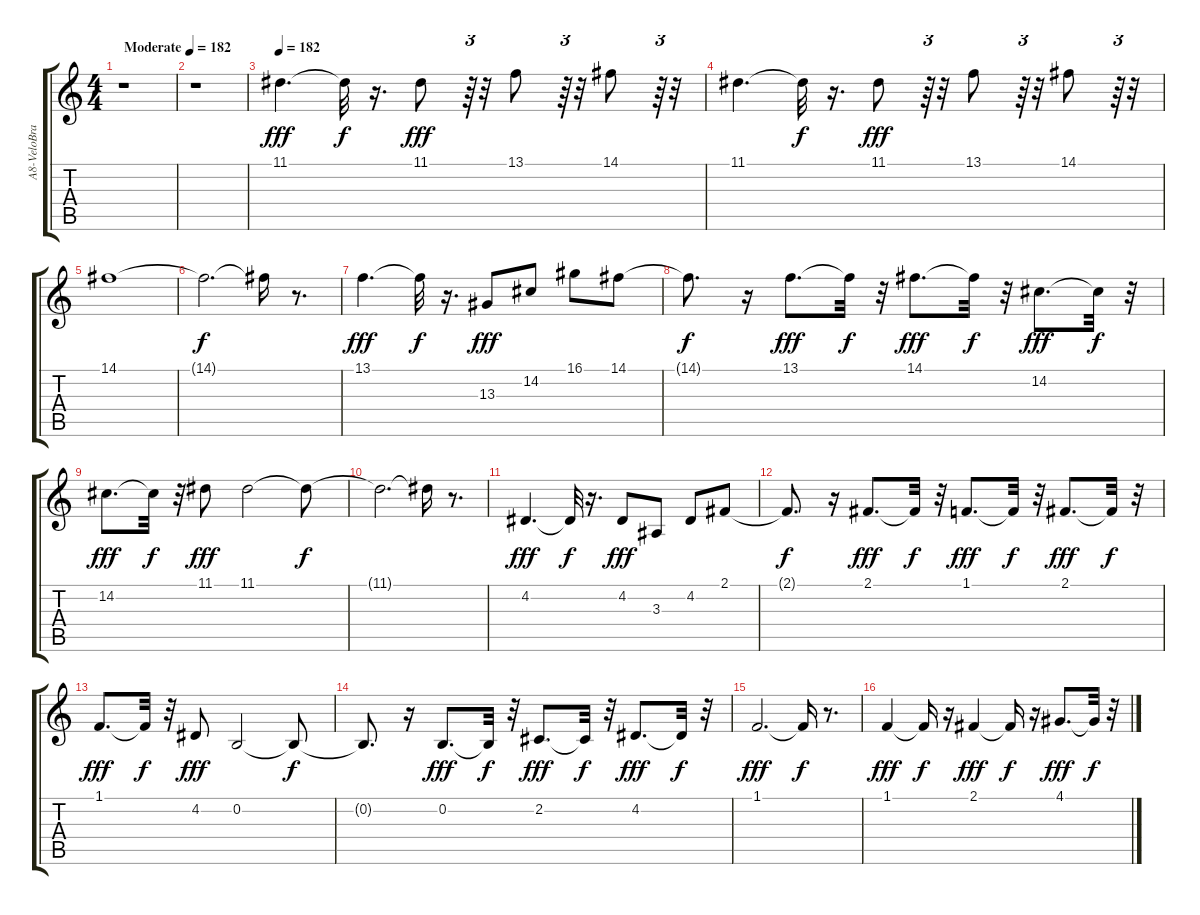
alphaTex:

\track ("A8-VeloBrass 2 " "A8-VeloBra") {instrument synthbrass2}
\staff {score tabs}
\tuning (E4 B3 G3 D3 A2 E2) {hide}
\ts (4 4)
\tempo (182 "Moderate")
\clef g2
\ks c
r.1{dy fff instrument synthbrass2} |
r.1 |
\tempo 182
11.1.4{d} 11.1{t}.32{dy f} r.16{d} 11.1.8{dy fff} r.64{tu (3 2)} r.32 13.1.8 r.64{tu (3 2)} r.32 14.1.8 r.64{tu (3 2)} r.32 |
11.1.4{d} 11.1{t}.32{dy f} r.16{d} 11.1.8{dy fff} r.64{tu (3 2)} r.32 13.1.8 r.64{tu (3 2)} r.32 14.1.8 r.64{tu (3 2)} r.32 |
14.1.1 |
14.1{t}.2{d dy f} 14.1{t}.16 r.8{d} |
13.1.4{d dy fff} 13.1{t}.32{dy f} r.16{d} 13.3.8{dy fff} 14.2.8 16.1.8 14.1.8 |
14.1{t}.8{d dy f} r.16 13.1.8{d dy fff} 13.1{t}.32{dy f} r.32 14.1.8{d dy fff} 14.1{t}.32{dy f} r.32 14.2.8{d dy fff} 14.2{t}.32{dy f} r.32 |
14.2.8{d dy fff} 14.2{t}.32{dy f} r.32 11.1.8{dy fff} 11.1.2 11.1{t}.8{dy f} |
11.1{t}.2{d} 11.1{t}.16 r.8{d} |
4.2.4{d dy fff} 4.2{t}.32{dy f} r.16{d} 4.2.8{dy fff} 3.3.8 4.2.8 2.1.8 |
2.1{t}.8{d dy f} r.16 2.1.8{d dy fff} 2.1{t}.32{dy f} r.32 1.1.8{d dy fff} 1.1{t}.32{dy f} r.32 2.1.8{d dy fff} 2.1{t}.32{dy f} r.32 |
1.1.8{d dy fff} 1.1{t}.32{dy f} r.32 4.2.8{dy fff} 0.2.2 0.2{t}.8{dy f} |
0.2{t}.8{d} r.16 0.2.8{d dy fff} 0.2{t}.32{dy f} r.32 2.2.8{d dy fff} 2.2{t}.32{dy f} r.32 4.2.8{d dy fff} 4.2{t}.32{dy f} r.32 |
1.1.2{d dy fff} 1.1{t}.16{dy f} r.8{d} |
1.1.4{dy fff} 1.1{t}.16{dy f} r.16 2.1.4{dy fff} 2.1{t}.16{dy f} r.16 4.1.8{d dy fff} 4.1{t}.32{dy f} r.32
